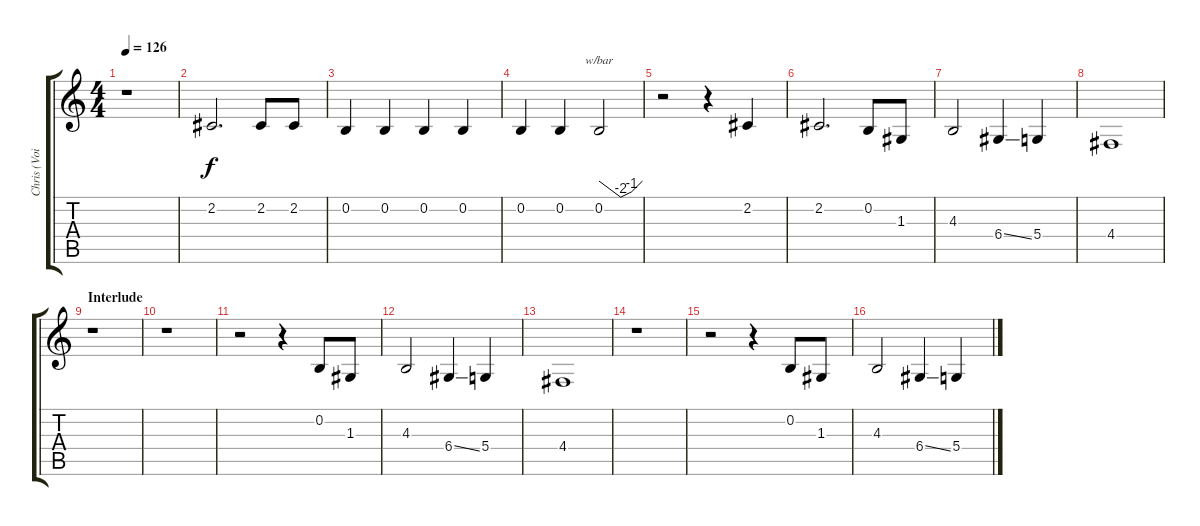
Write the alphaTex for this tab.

\track ("Chris (Voice)" "Chris (Voi") {instrument synthbrass1}
\staff {score tabs}
\tuning (E4 B3 G3 D3 A2 E2) {hide}
\ts (4 4)
\tempo 126
\clef g2
\ks c
r.1{dy f} |
2.2.2{d} 2.2.8 2.2.8 |
0.2.4 0.2.4 0.2.4 0.2.4 |
0.2.4 0.2.4 0.2.2{tbe (custom default 0 0 30 -8 45 -4 60 0)} |
r.2 r.4 2.2.4 |
2.2.2{d} 0.2.8 1.3.8 |
4.3.2 6.4{ss}.4 5.4.4 |
4.4.1 |
\section ("" "Interlude")
r.1 |
r.1 |
r.2 r.4 0.2.8 1.3.8 |
4.3.2 6.4{ss}.4 5.4.4 |
4.4.1 |
r.1 |
r.2 r.4 0.2.8 1.3.8 |
4.3.2 6.4{ss}.4 5.4.4
